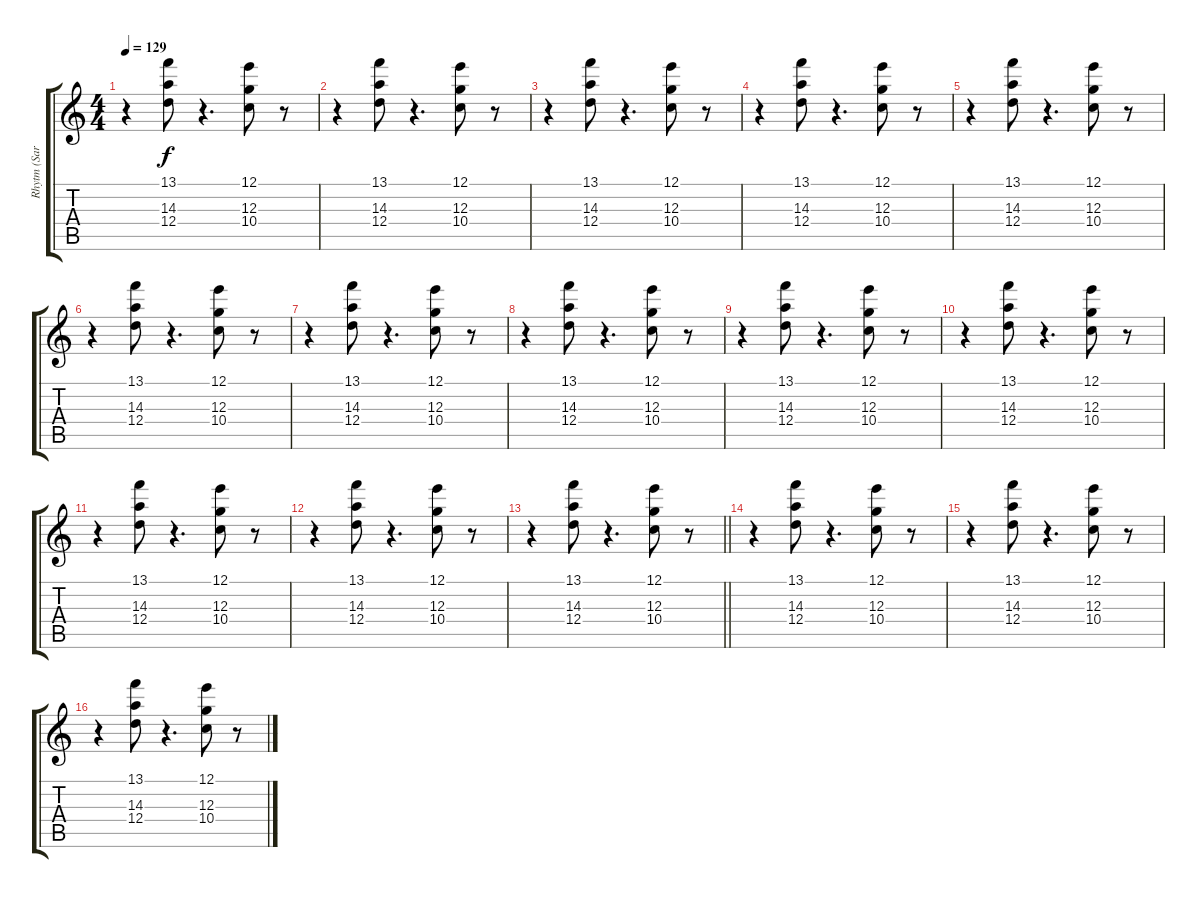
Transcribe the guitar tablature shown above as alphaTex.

\track ("Rhytm (Sarah)" "Rhytm (Sar") {instrument acousticguitarnylon}
\staff {score tabs}
\tuning (E4 B3 G3 D3 A2 E2) {hide}
\ts (4 4)
\tempo 129
\clef g2
\ks c
r.4{dy f} (13.1 14.3 12.4).8 r.4{d} (12.1 12.3 10.4).8 r.8 |
r.4 (13.1 14.3 12.4).8 r.4{d} (12.1 12.3 10.4).8 r.8 |
r.4 (13.1 14.3 12.4).8 r.4{d} (12.1 12.3 10.4).8 r.8 |
r.4 (13.1 14.3 12.4).8 r.4{d} (12.1 12.3 10.4).8 r.8 |
r.4 (13.1 14.3 12.4).8 r.4{d} (12.1 12.3 10.4).8 r.8 |
r.4 (13.1 14.3 12.4).8 r.4{d} (12.1 12.3 10.4).8 r.8 |
r.4 (13.1 14.3 12.4).8 r.4{d} (12.1 12.3 10.4).8 r.8 |
r.4 (13.1 14.3 12.4).8 r.4{d} (12.1 12.3 10.4).8 r.8 |
r.4 (13.1 14.3 12.4).8 r.4{d} (12.1 12.3 10.4).8 r.8 |
r.4 (13.1 14.3 12.4).8 r.4{d} (12.1 12.3 10.4).8 r.8 |
r.4 (13.1 14.3 12.4).8 r.4{d} (12.1 12.3 10.4).8 r.8 |
r.4 (13.1 14.3 12.4).8 r.4{d} (12.1 12.3 10.4).8 r.8 |
\barLineRight lightlight
r.4 (13.1 14.3 12.4).8 r.4{d} (12.1 12.3 10.4).8 r.8 |
r.4 (13.1 14.3 12.4).8 r.4{d} (12.1 12.3 10.4).8 r.8 |
r.4 (13.1 14.3 12.4).8 r.4{d} (12.1 12.3 10.4).8 r.8 |
r.4 (13.1 14.3 12.4).8 r.4{d} (12.1 12.3 10.4).8 r.8
